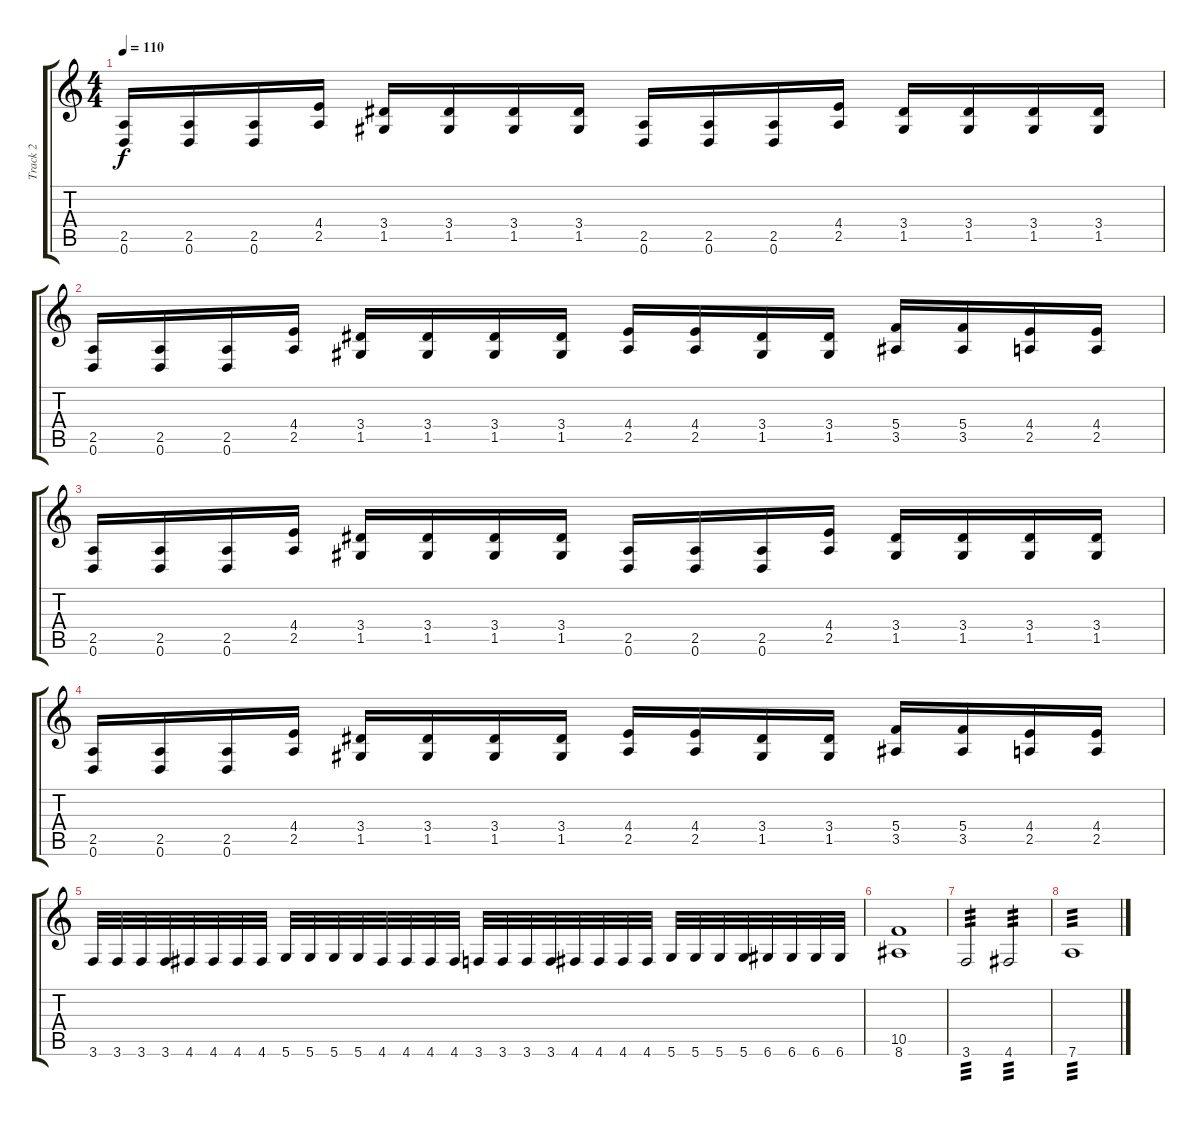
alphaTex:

\track ("Track 2" "Track 2") {instrument distortionguitar}
\staff {score tabs}
\tuning (D4 A3 F3 C3 G2 D2) {hide}
\ts (4 4)
\tempo 110
\clef g2
\ks c
(2.5 0.6).16{dy f} (2.5 0.6).16 (2.5 0.6).16 (4.4 2.5).16 (3.4 1.5).16 (3.4 1.5).16 (3.4 1.5).16 (3.4 1.5).16 (2.5 0.6).16 (2.5 0.6).16 (2.5 0.6).16 (4.4 2.5).16 (3.4 1.5).16 (3.4 1.5).16 (3.4 1.5).16 (3.4 1.5).16 |
(2.5 0.6).16 (2.5 0.6).16 (2.5 0.6).16 (4.4 2.5).16 (3.4 1.5).16 (3.4 1.5).16 (3.4 1.5).16 (3.4 1.5).16 (4.4 2.5).16 (4.4 2.5).16 (3.4 1.5).16 (3.4 1.5).16 (5.4 3.5).16 (5.4 3.5).16 (4.4 2.5).16 (4.4 2.5).16 |
(2.5 0.6).16 (2.5 0.6).16 (2.5 0.6).16 (4.4 2.5).16 (3.4 1.5).16 (3.4 1.5).16 (3.4 1.5).16 (3.4 1.5).16 (2.5 0.6).16 (2.5 0.6).16 (2.5 0.6).16 (4.4 2.5).16 (3.4 1.5).16 (3.4 1.5).16 (3.4 1.5).16 (3.4 1.5).16 |
(2.5 0.6).16 (2.5 0.6).16 (2.5 0.6).16 (4.4 2.5).16 (3.4 1.5).16 (3.4 1.5).16 (3.4 1.5).16 (3.4 1.5).16 (4.4 2.5).16 (4.4 2.5).16 (3.4 1.5).16 (3.4 1.5).16 (5.4 3.5).16 (5.4 3.5).16 (4.4 2.5).16 (4.4 2.5).16 |
3.6.32 3.6.32 3.6.32 3.6.32 4.6.32 4.6.32 4.6.32 4.6.32 5.6.32 5.6.32 5.6.32 5.6.32 4.6.32 4.6.32 4.6.32 4.6.32 3.6.32 3.6.32 3.6.32 3.6.32 4.6.32 4.6.32 4.6.32 4.6.32 5.6.32 5.6.32 5.6.32 5.6.32 6.6.32 6.6.32 6.6.32 6.6.32 |
(10.5 8.6).1 |
3.6.2{tp 3} 4.6.2{tp 3} |
7.6.1{tp 3}
